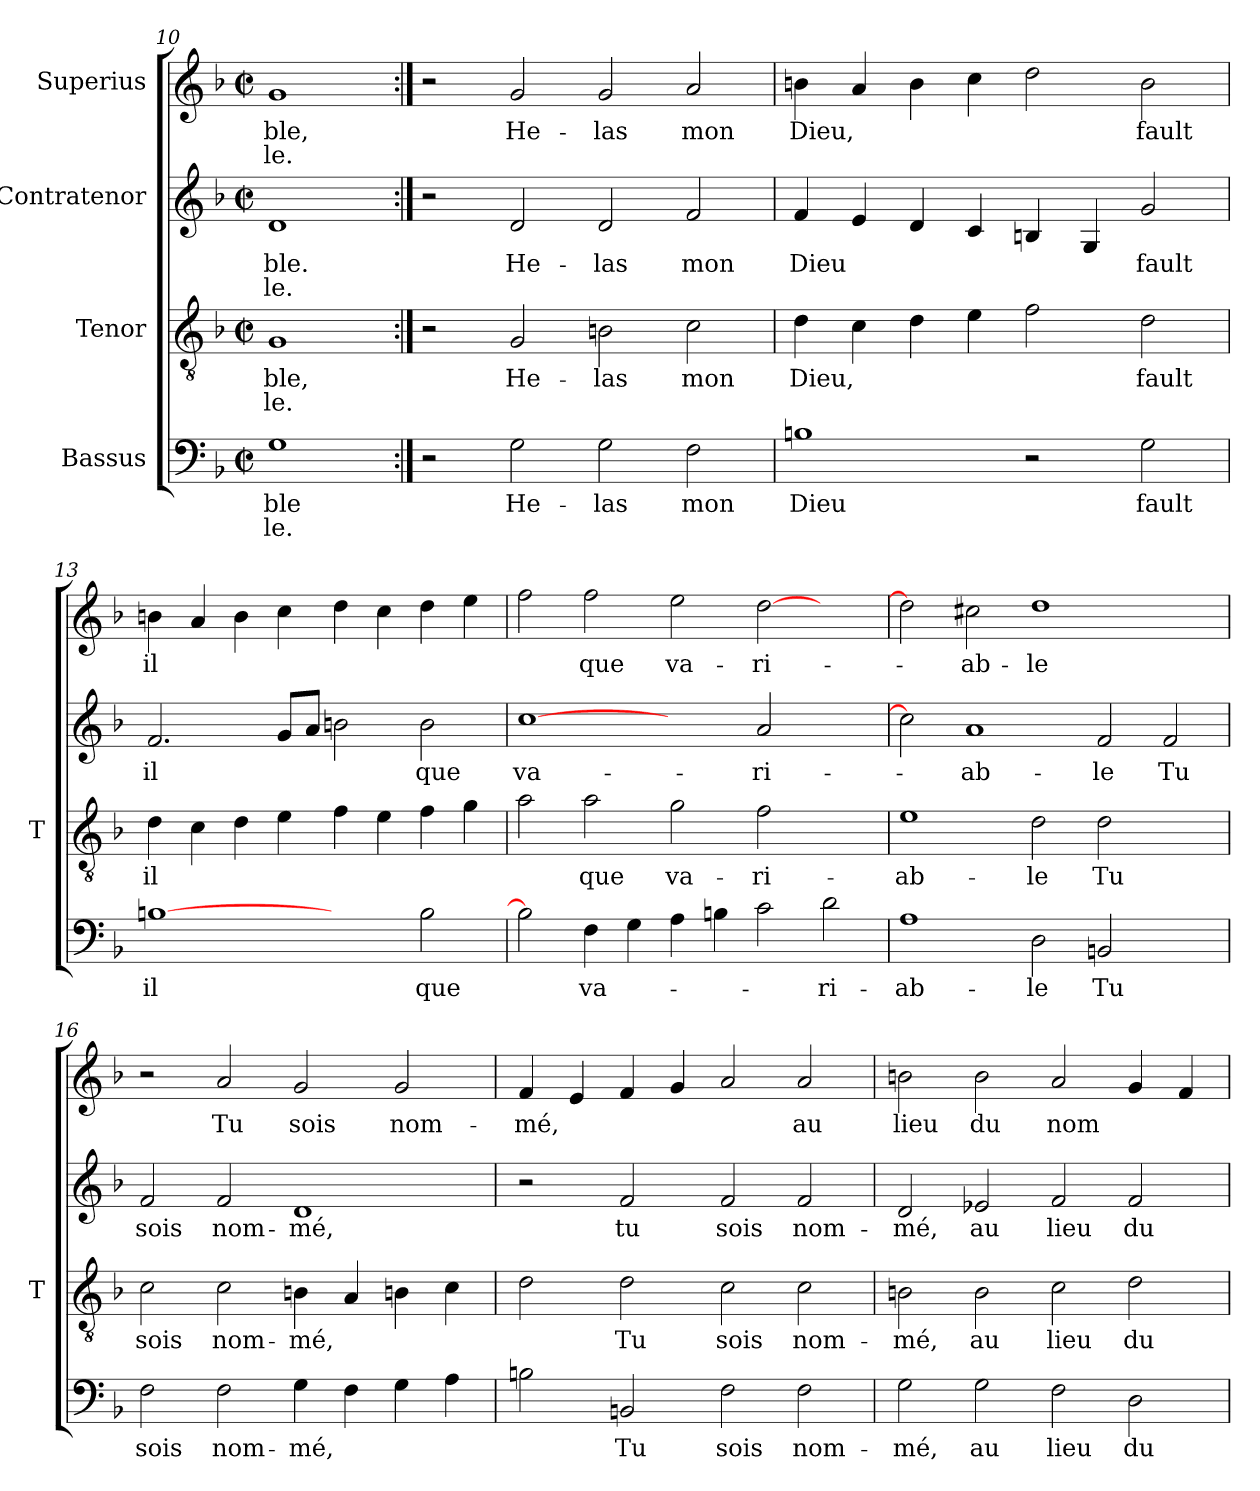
**kern	**text	**text	**kern	**text	**text	**kern	**text	**text	**kern	**text	**text
*part4	*part4	*part4	*part3	*part3	*part3	*part2	*part2	*part2	*part1	*part1	*part1
*staff4	*staff4	*staff4	*staff3	*staff3	*staff3	*staff2	*staff2	*staff2	*staff1	*staff1	*staff1
*I"Bassus	*	*	*I"Tenor	*	*	*I"Contratenor	*	*	*I"Superius	*	*
*	*	*	*I'T	*	*	*	*	*	*	*	*
*clefF4	*	*	*clefGv2	*	*	*clefG2	*	*	*clefG2	*	*
*k[b-]	*	*	*k[b-]	*	*	*k[b-]	*	*	*k[b-]	*	*
*F:	*	*	*F:	*	*	*F:	*	*	*F:	*	*
*M2/2	*	*	*M2/2	*	*	*M2/2	*	*	*M2/2	*	*
*met(c|)	*	*	*met(c|)	*	*	*met(c|)	*	*	*met(c|)	*	*
=10	=10	=10	=10	=10	=10	=10	=10	=10	=10	=10	=10
1G	-ble	-le.	1G	-ble,	-le.	1d	-ble.	-le.	1g	-ble,	-le.
=11:|!	=11:|!	=11:|!	=11:|!	=11:|!	=11:|!	=11:|!	=11:|!	=11:|!	=11:|!	=11:|!	=11:|!
2r	.	.	2r	.	.	2r	.	.	2r	.	.
2G	He-	.	2G	He-	.	2d	He-	.	2g	He-	.
2G	-las	.	2Bn	-las	.	2d	-las	.	2g	-las	.
2F	-mon	.	2c	-mon	.	2f	-mon	.	2a	-mon	.
=12	=12	=12	=12	=12	=12	=12	=12	=12	=12	=12	=12
1Bn	-Dieu	.	4d	-Dieu,	.	4f	-Dieu	.	4b	-Dieu,	.
.	.	.	4c	.	.	4e	.	.	4a	.	.
.	.	.	4d	.	.	4d	.	.	4b	.	.
.	.	.	4e	.	.	4c	.	.	4cc	.	.
2r	.	.	2f	.	.	4B	.	.	2dd	.	.
.	.	.	.	.	.	4G	.	.	.	.	.
2G	-fault	.	2d	-fault	.	2g	-fault	.	2b	-fault	.
=13	=13	=13	=13	=13	=13	=13	=13	=13	=13	=13	=13
[1Bn	-il	.	4d	-il	.	2.f	-il	.	4b	-il	.
.	.	.	4c	.	.	.	.	.	4a	.	.
.	.	.	4d	.	.	.	.	.	4b	.	.
.	.	.	4e	.	.	8gL	.	.	4cc	.	.
.	.	.	.	.	.	8aJ	.	.	.	.	.
2ryy	.	.	4f	.	.	2b	.	.	4dd	.	.
.	.	.	4e	.	.	.	.	.	4cc	.	.
2B	-que	.	4f	.	.	2b	-que	.	4dd	.	.
.	.	.	4g	.	.	.	.	.	4ee	.	.
=14	=14	=14	=14	=14	=14	=14	=14	=14	=14	=14	=14
2B]	.	.	2a	.	.	[1cc	va-	.	2ff	.	.
4F	va-	.	2a	-que	.	.	.	.	2ff	-que	.
4G	.	.	.	.	.	.	.	.	.	.	.
4A	.	.	2g	va-	.	2ryy	.	.	2ee	va-	.
4Bn	.	.	.	.	.	.	.	.	.	.	.
2c	.	.	2f	ri-	.	2a	ri-	.	[2dd	ri-	.
2d	ri-	.	2ryy	.	.	2ryy	.	.	2ryy	.	.
=15	=15	=15	=15	=15	=15	=15	=15	=15	=15	=15	=15
1A	ab-	.	1e	ab-	.	2cc]	.	.	2dd]	.	.
.	.	.	.	.	.	1a	ab-	.	2cc#X	ab-	.
2D	-le	.	2d	-le	.	.	.	.	1dd	-le	.
2BBn	-Tu	.	2d	-Tu	.	2f	-le	.	.	.	.
2ryy	.	.	2ryy	.	.	2f	-Tu	.	2ryy	.	.
=16	=16	=16	=16	=16	=16	=16	=16	=16	=16	=16	=16
2F	-sois	.	2c	-sois	.	2f	-sois	.	2r	.	.
2F	nom-	.	2c	nom-	.	2f	nom-	.	2a	-Tu	.
4G	-mé,	.	4Bn	-mé,	.	1d	-mé,	.	2g	-sois	.
4F	.	.	4A	.	.	.	.	.	.	.	.
4G	.	.	4Bn	.	.	.	.	.	2g	nom-	.
4A	.	.	4c	.	.	.	.	.	.	.	.
=17	=17	=17	=17	=17	=17	=17	=17	=17	=17	=17	=17
2Bn	.	.	2d	.	.	2r	.	.	4f	-mé,	.
.	.	.	.	.	.	.	.	.	4e	.	.
2BBn	-Tu	.	2d	-Tu	.	2f	-tu	.	4f	.	.
.	.	.	.	.	.	.	.	.	4g	.	.
2F	-sois	.	2c	-sois	.	2f	-sois	.	2a	.	.
2F	nom-	.	2c	nom-	.	2f	nom-	.	2a	-au	.
!!LO:PB:g=z
=18	=18	=18	=18	=18	=18	=18	=18	=18	=18	=18	=18
2G	-mé,	.	2Bn	-mé,	.	2d	-mé,	.	2b	-lieu	.
2G	-au	.	2B	-au	.	2e-X	-au	.	2b	-du	.
2F	-lieu	.	2c	-lieu	.	2f	-lieu	.	2a	-nom	.
2D	-du	.	2d	-du	.	2f	-du	.	4g	.	.
.	.	.	.	.	.	.	.	.	4f	.	.
=	=	=	=	=	=	=	=	=	=	=	=
*-	*-	*-	*-	*-	*-	*-	*-	*-	*-	*-	*-
